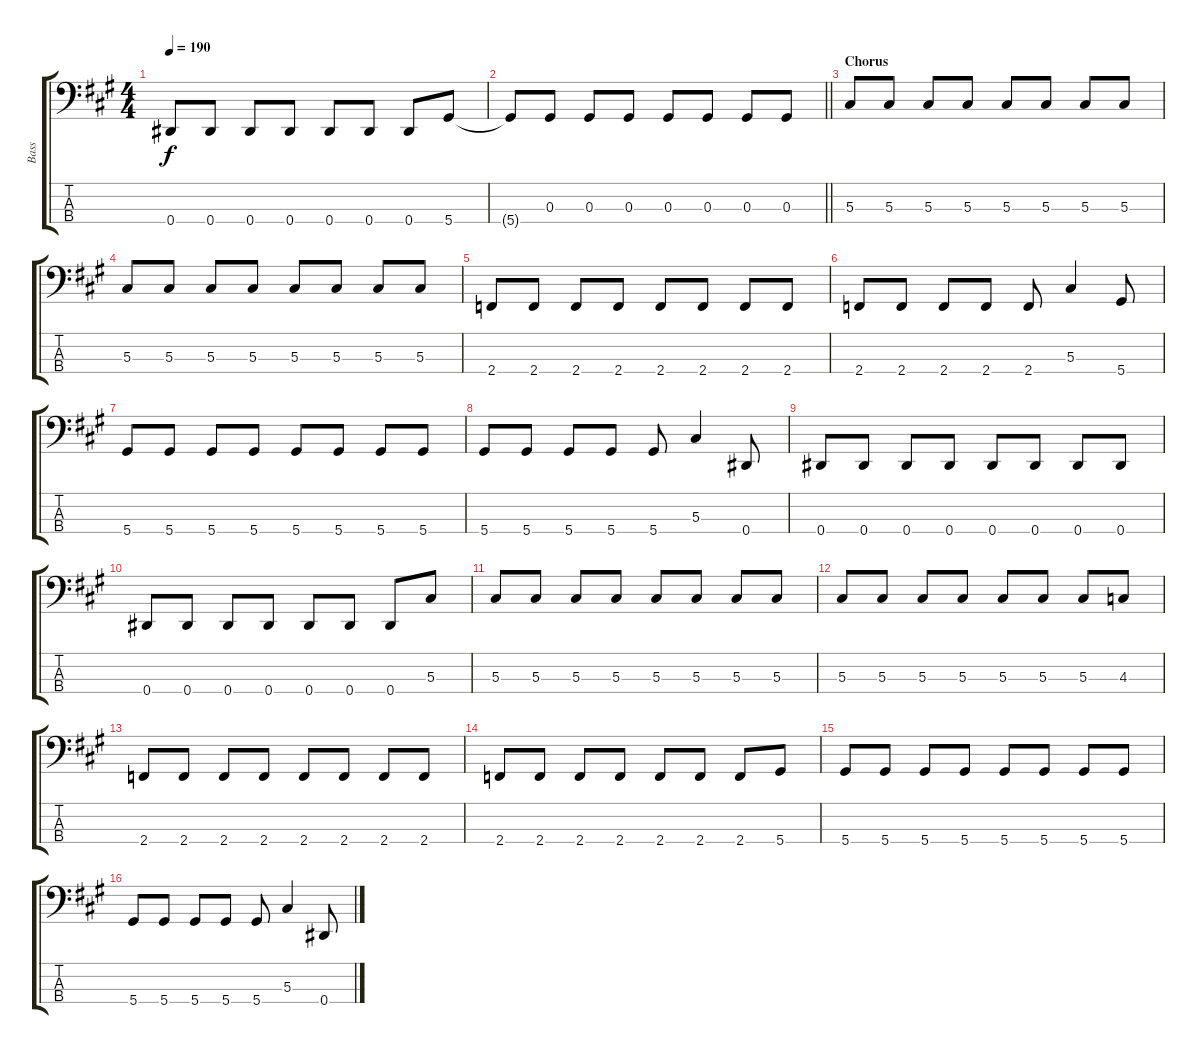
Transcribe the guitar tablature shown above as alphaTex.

\track ("Bass" "Bass") {instrument electricbasspick}
\staff {score tabs}
\tuning (Gb2 Db2 Ab1 Eb1) {hide}
\ts (4 4)
\tempo 190
\clef f4
\ks a
0.4.8{dy f} 0.4.8 0.4.8 0.4.8 0.4.8 0.4.8 0.4.8 5.4.8 |
\barLineRight lightlight
5.4{t}.8 0.3.8 0.3.8 0.3.8 0.3.8 0.3.8 0.3.8 0.3.8 |
\section ("" "Chorus")
5.3.8 5.3.8 5.3.8 5.3.8 5.3.8 5.3.8 5.3.8 5.3.8 |
5.3.8 5.3.8 5.3.8 5.3.8 5.3.8 5.3.8 5.3.8 5.3.8 |
2.4.8 2.4.8 2.4.8 2.4.8 2.4.8 2.4.8 2.4.8 2.4.8 |
2.4.8 2.4.8 2.4.8 2.4.8 2.4.8 5.3.4 5.4.8 |
5.4.8 5.4.8 5.4.8 5.4.8 5.4.8 5.4.8 5.4.8 5.4.8 |
5.4.8 5.4.8 5.4.8 5.4.8 5.4.8 5.3.4 0.4.8 |
0.4.8 0.4.8 0.4.8 0.4.8 0.4.8 0.4.8 0.4.8 0.4.8 |
0.4.8 0.4.8 0.4.8 0.4.8 0.4.8 0.4.8 0.4.8 5.3.8 |
5.3.8 5.3.8 5.3.8 5.3.8 5.3.8 5.3.8 5.3.8 5.3.8 |
5.3.8 5.3.8 5.3.8 5.3.8 5.3.8 5.3.8 5.3.8 4.3.8 |
2.4.8 2.4.8 2.4.8 2.4.8 2.4.8 2.4.8 2.4.8 2.4.8 |
2.4.8 2.4.8 2.4.8 2.4.8 2.4.8 2.4.8 2.4.8 5.4.8 |
5.4.8 5.4.8 5.4.8 5.4.8 5.4.8 5.4.8 5.4.8 5.4.8 |
5.4.8 5.4.8 5.4.8 5.4.8 5.4.8 5.3.4 0.4.8
